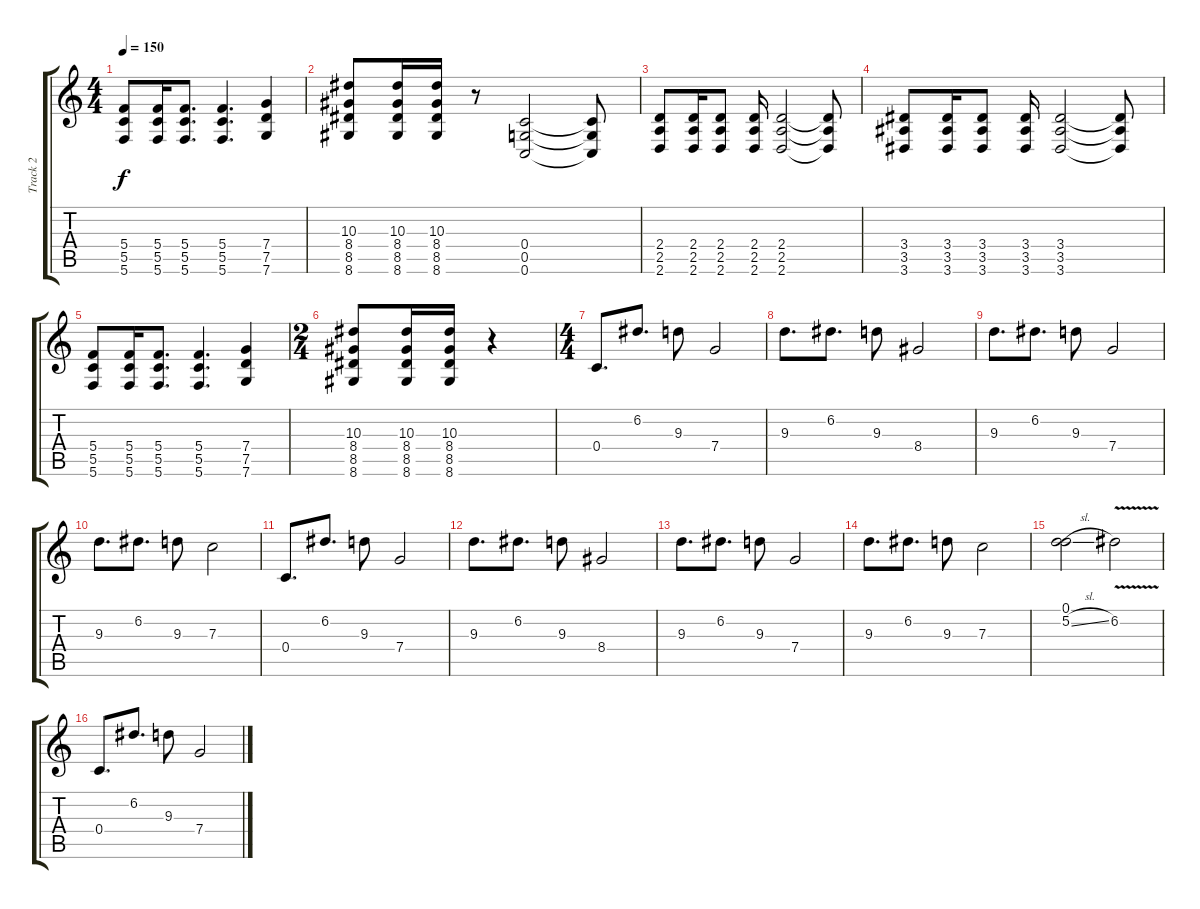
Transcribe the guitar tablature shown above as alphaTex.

\track ("Track 2" "Track 2") {instrument distortionguitar}
\staff {score tabs}
\tuning (D4 A3 F3 C3 G2 C2) {hide}
\ts (4 4)
\tempo 150
\clef g2
\ks c
(5.4 5.5 5.6).8{dy f} (5.4 5.5 5.6).16 (5.4 5.5 5.6).8{d} (5.4 5.5 5.6).4{d} (7.4 7.5 7.6).4 |
(10.3 8.4 8.5 8.6).8 (10.3 8.4 8.5 8.6).16 (10.3 8.4 8.5 8.6).16 r.8 (0.4 0.5 0.6).2 (0.4{t} 0.5{t} 0.6{t}).8 |
(2.4 2.5 2.6).8 (2.4 2.5 2.6).16 (2.4 2.5 2.6).8 (2.4 2.5 2.6).16 (2.4 2.5 2.6).2 (2.4{t} 2.5{t} 2.6{t}).8 |
(3.4 3.5 3.6).8 (3.4 3.5 3.6).16 (3.4 3.5 3.6).8 (3.4 3.5 3.6).16 (3.4 3.5 3.6).2 (3.4{t} 3.5{t} 3.6{t}).8 |
(5.4 5.5 5.6).8 (5.4 5.5 5.6).16 (5.4 5.5 5.6).8{d} (5.4 5.5 5.6).4{d} (7.4 7.5 7.6).4 |
\ts (2 4)
(10.3 8.4 8.5 8.6).8 (10.3 8.4 8.5 8.6).16 (10.3 8.4 8.5 8.6).16 r.4 |
\ts (4 4)
0.4.8{d} 6.2.8{d} 9.3.8 7.4.2 |
9.3.8{d} 6.2.8{d} 9.3.8 8.4.2 |
9.3.8{d} 6.2.8{d} 9.3.8 7.4.2 |
9.3.8{d} 6.2.8{d} 9.3.8 7.3.2 |
0.4.8{d} 6.2.8{d} 9.3.8 7.4.2 |
9.3.8{d} 6.2.8{d} 9.3.8 8.4.2 |
9.3.8{d} 6.2.8{d} 9.3.8 7.4.2 |
9.3.8{d} 6.2.8{d} 9.3.8 7.3.2 |
(0.1 5.2{sl}).2 6.2{v}.2 |
0.4.8{d} 6.2.8{d} 9.3.8 7.4.2
